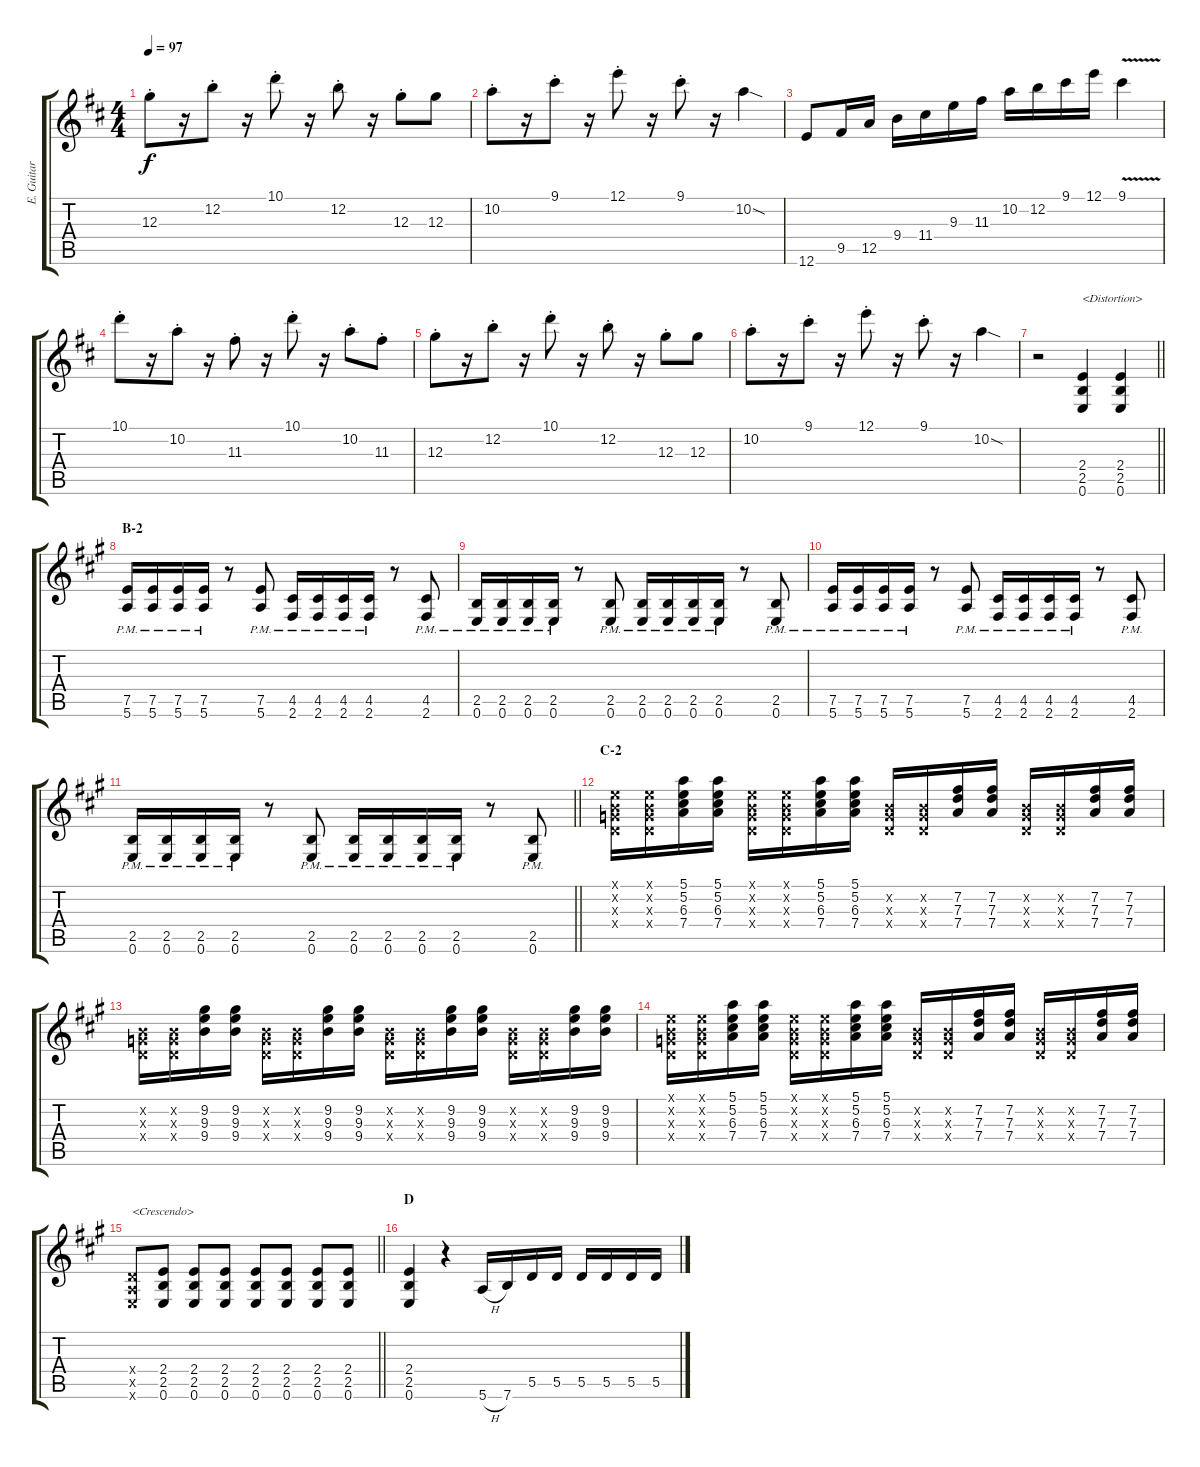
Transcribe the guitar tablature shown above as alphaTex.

\track ("E. Guitar III" "E. Guitar ") {instrument overdrivenguitar}
\staff {score tabs}
\tuning (E4 B3 G3 D3 A2 E2) {hide}
\ts (4 4)
\tempo 97
\clef g2
\ks d
12.3{st}.8{dy f} r.16 12.2{st}.8 r.16 10.1{st}.8 r.16 12.2{st}.8 r.16 12.3{st}.8 12.3.8 |
10.2{st}.8 r.16 9.1{st}.8 r.16 12.1{st}.8 r.16 9.1{st}.8 r.16 10.2{sod}.4 |
12.6.8 9.5.16 12.5.16 9.4.16 11.4.16 9.3.16 11.3.16 10.2.16 12.2.16 9.1.16 12.1.16 9.1{v}.4 |
10.1{st}.8 r.16 10.2{st}.8 r.16 11.3{st}.8 r.16 10.1{st}.8 r.16 10.2{st}.8 11.3{st}.8 |
12.3{st}.8 r.16 12.2{st}.8 r.16 10.1{st}.8 r.16 12.2{st}.8 r.16 12.3{st}.8 12.3.8 |
10.2{st}.8 r.16 9.1{st}.8 r.16 12.1{st}.8 r.16 9.1{st}.8 r.16 10.2{sod}.4 |
\barLineRight lightlight
r.2 (2.4 2.5 0.6).4{txt "<Distortion>" instrument overdrivenguitar} (2.4 2.5 0.6).4 |
\section ("" "B-2")
\ks a
(7.5{pm} 5.6{pm}).16 (7.5{pm} 5.6{pm}).16 (7.5{pm} 5.6{pm}).16 (7.5{pm} 5.6{pm}).16 r.8 (7.5{pm} 5.6{pm}).8 (4.5{pm} 2.6{pm}).16 (4.5{pm} 2.6{pm}).16 (4.5{pm} 2.6{pm}).16 (4.5{pm} 2.6{pm}).16 r.8 (4.5{pm} 2.6{pm}).8 |
(2.5{pm} 0.6{pm}).16 (2.5{pm} 0.6{pm}).16 (2.5{pm} 0.6{pm}).16 (2.5{pm} 0.6{pm}).16 r.8 (2.5{pm} 0.6{pm}).8 (2.5{pm} 0.6{pm}).16 (2.5{pm} 0.6{pm}).16 (2.5{pm} 0.6{pm}).16 (2.5{pm} 0.6{pm}).16 r.8 (2.5{pm} 0.6{pm}).8 |
(7.5{pm} 5.6{pm}).16 (7.5{pm} 5.6{pm}).16 (7.5{pm} 5.6{pm}).16 (7.5{pm} 5.6{pm}).16 r.8 (7.5{pm} 5.6{pm}).8 (4.5{pm} 2.6{pm}).16 (4.5{pm} 2.6{pm}).16 (4.5{pm} 2.6{pm}).16 (4.5{pm} 2.6{pm}).16 r.8 (4.5{pm} 2.6{pm}).8 |
\barLineRight lightlight
(2.5{pm} 0.6{pm}).16 (2.5{pm} 0.6{pm}).16 (2.5{pm} 0.6{pm}).16 (2.5{pm} 0.6{pm}).16 r.8 (2.5{pm} 0.6{pm}).8 (2.5{pm} 0.6{pm}).16 (2.5{pm} 0.6{pm}).16 (2.5{pm} 0.6{pm}).16 (2.5{pm} 0.6{pm}).16 r.8 (2.5{pm} 0.6{pm}).8 |
\section ("" "C-2")
(0.1{x} 0.2{x} 0.3{x} 0.4{x}).16 (0.1{x} 0.2{x} 0.3{x} 0.4{x}).16 (5.1 5.2 6.3 7.4).16 (5.1 5.2 6.3 7.4).16 (0.1{x} 0.2{x} 0.3{x} 0.4{x}).16 (0.1{x} 0.2{x} 0.3{x} 0.4{x}).16 (5.1 5.2 6.3 7.4).16 (5.1 5.2 6.3 7.4).16 (0.2{x} 0.3{x} 0.4{x}).16 (0.2{x} 0.3{x} 0.4{x}).16 (7.2 7.3 7.4).16 (7.2 7.3 7.4).16 (0.2{x} 0.3{x} 0.4{x}).16 (0.2{x} 0.3{x} 0.4{x}).16 (7.2 7.3 7.4).16 (7.2 7.3 7.4).16 |
(0.2{x} 0.3{x} 0.4{x}).16 (0.2{x} 0.3{x} 0.4{x}).16 (9.2 9.3 9.4).16 (9.2 9.3 9.4).16 (0.2{x} 0.3{x} 0.4{x}).16 (0.2{x} 0.3{x} 0.4{x}).16 (9.2 9.3 9.4).16 (9.2 9.3 9.4).16 (0.2{x} 0.3{x} 0.4{x}).16 (0.2{x} 0.3{x} 0.4{x}).16 (9.2 9.3 9.4).16 (9.2 9.3 9.4).16 (0.2{x} 0.3{x} 0.4{x}).16 (0.2{x} 0.3{x} 0.4{x}).16 (9.2 9.3 9.4).16 (9.2 9.3 9.4).16 |
(0.1{x} 0.2{x} 0.3{x} 0.4{x}).16 (0.1{x} 0.2{x} 0.3{x} 0.4{x}).16 (5.1 5.2 6.3 7.4).16 (5.1 5.2 6.3 7.4).16 (0.1{x} 0.2{x} 0.3{x} 0.4{x}).16 (0.1{x} 0.2{x} 0.3{x} 0.4{x}).16 (5.1 5.2 6.3 7.4).16 (5.1 5.2 6.3 7.4).16 (0.2{x} 0.3{x} 0.4{x}).16 (0.2{x} 0.3{x} 0.4{x}).16 (7.2 7.3 7.4).16 (7.2 7.3 7.4).16 (0.2{x} 0.3{x} 0.4{x}).16 (0.2{x} 0.3{x} 0.4{x}).16 (7.2 7.3 7.4).16 (7.2 7.3 7.4).16 |
\barLineRight lightlight
(0.4{x} 0.5{x} 0.6{x}).8{txt "<Crescendo>"} (2.4 2.5 0.6).8 (2.4 2.5 0.6).8 (2.4 2.5 0.6).8 (2.4 2.5 0.6).8 (2.4 2.5 0.6).8 (2.4 2.5 0.6).8 (2.4 2.5 0.6).8 |
\section ("" "D")
(2.4 2.5 0.6).4 r.4 5.6{h}.16 7.6.16 5.5.16 5.5.16 5.5.16 5.5.16 5.5.16 5.5.16
